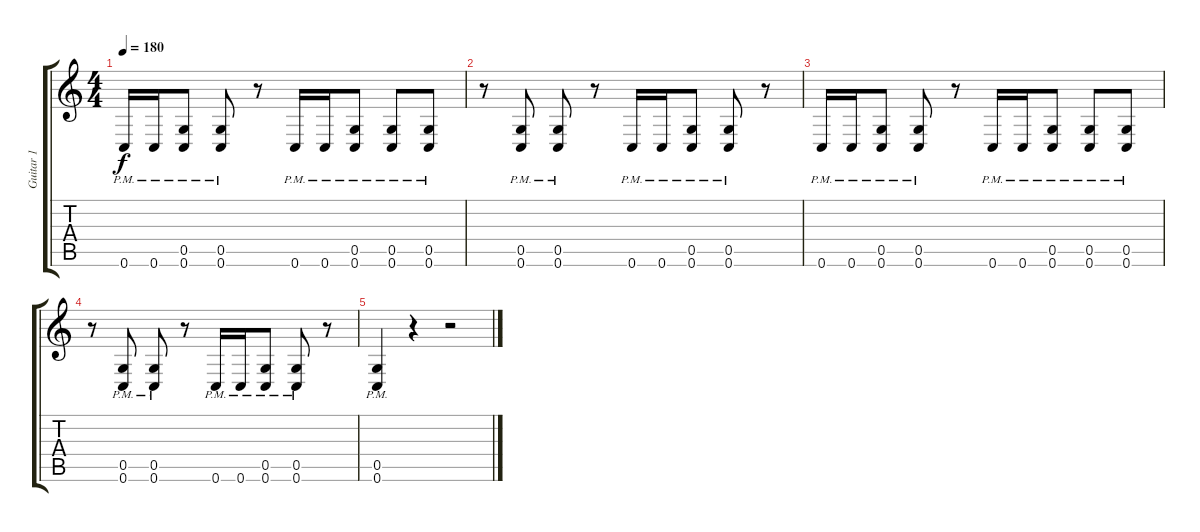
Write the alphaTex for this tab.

\track ("Guitar 1" "Guitar 1") {instrument distortionguitar}
\staff {score tabs}
\tuning (D4 A3 F3 C3 G2 C2) {hide}
\ts (4 4)
\tempo 180
\clef g2
\ks c
0.6{pm}.16{dy f} 0.6{pm}.16 (0.5{pm} 0.6{pm}).8 (0.5{pm} 0.6{pm}).8 r.8 0.6{pm}.16 0.6{pm}.16 (0.5{pm} 0.6{pm}).8 (0.5{pm} 0.6{pm}).8 (0.5{pm} 0.6{pm}).8 |
r.8 (0.5{pm} 0.6{pm}).8 (0.5{pm} 0.6{pm}).8 r.8 0.6{pm}.16 0.6{pm}.16 (0.5{pm} 0.6{pm}).8 (0.5{pm} 0.6{pm}).8 r.8 |
0.6{pm}.16 0.6{pm}.16 (0.5{pm} 0.6{pm}).8 (0.5{pm} 0.6{pm}).8 r.8 0.6{pm}.16 0.6{pm}.16 (0.5{pm} 0.6{pm}).8 (0.5{pm} 0.6{pm}).8 (0.5{pm} 0.6{pm}).8 |
r.8 (0.5{pm} 0.6{pm}).8 (0.5{pm} 0.6{pm}).8 r.8 0.6{pm}.16 0.6{pm}.16 (0.5{pm} 0.6{pm}).8 (0.5{pm} 0.6{pm}).8 r.8 |
(0.5{pm} 0.6{pm}).4 r.4 r.2
